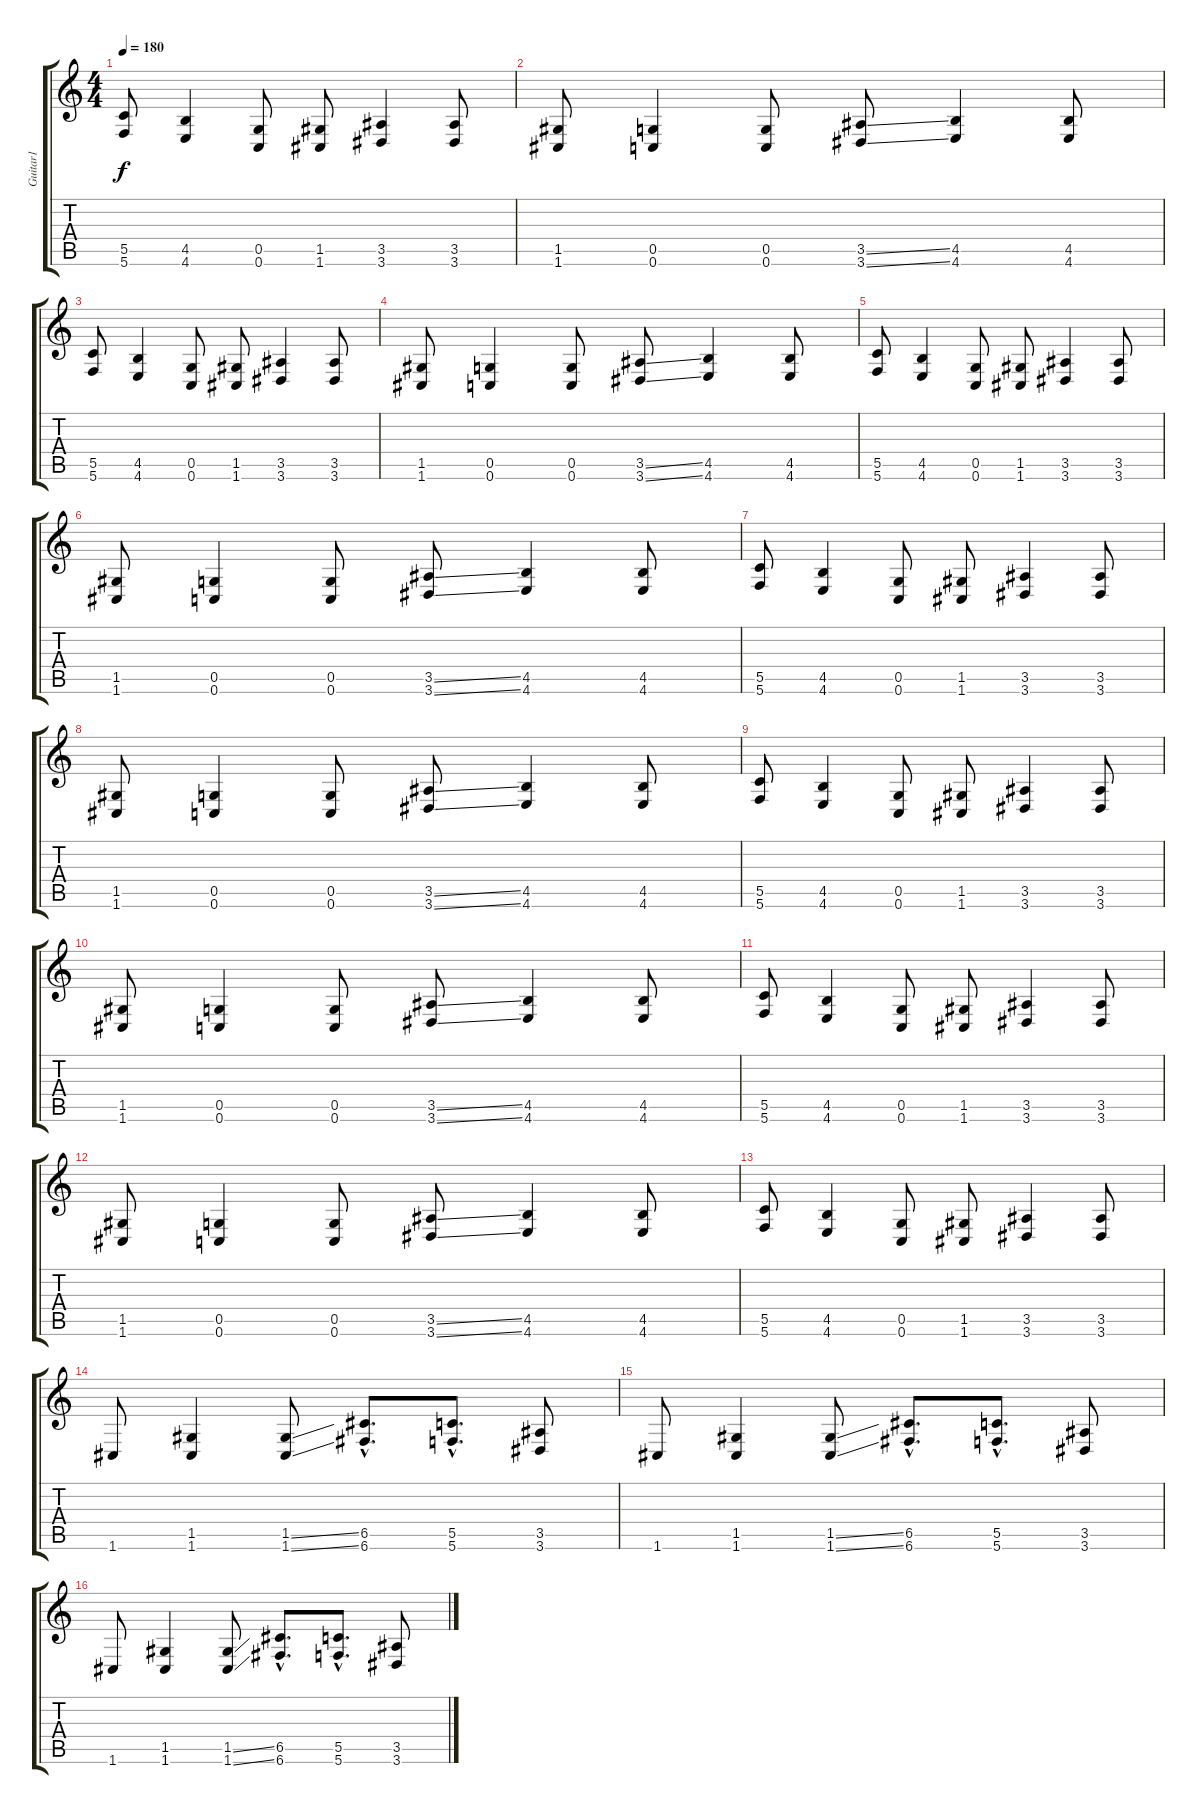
\track ("Guitar1" "Guitar1") {instrument distortionguitar}
\staff {score tabs}
\tuning (D4 A3 F3 C3 G2 C2) {hide}
\ts (4 4)
\tempo 180
\clef g2
\ks c
(5.5 5.6).8{dy f} (4.5 4.6).4 (0.5 0.6).8 (1.5 1.6).8 (3.5 3.6).4 (3.5 3.6).8 |
(1.5 1.6).8 (0.5 0.6).4 (0.5 0.6).8 (3.5{ss} 3.6{ss}).8 (4.5 4.6).4 (4.5 4.6).8 |
(5.5 5.6).8 (4.5 4.6).4 (0.5 0.6).8 (1.5 1.6).8 (3.5 3.6).4 (3.5 3.6).8 |
(1.5 1.6).8 (0.5 0.6).4 (0.5 0.6).8 (3.5{ss} 3.6{ss}).8 (4.5 4.6).4 (4.5 4.6).8 |
(5.5 5.6).8 (4.5 4.6).4 (0.5 0.6).8 (1.5 1.6).8 (3.5 3.6).4 (3.5 3.6).8 |
(1.5 1.6).8 (0.5 0.6).4 (0.5 0.6).8 (3.5{ss} 3.6{ss}).8 (4.5 4.6).4 (4.5 4.6).8 |
(5.5 5.6).8 (4.5 4.6).4 (0.5 0.6).8 (1.5 1.6).8 (3.5 3.6).4 (3.5 3.6).8 |
(1.5 1.6).8 (0.5 0.6).4 (0.5 0.6).8 (3.5{ss} 3.6{ss}).8 (4.5 4.6).4 (4.5 4.6).8 |
(5.5 5.6).8 (4.5 4.6).4 (0.5 0.6).8 (1.5 1.6).8 (3.5 3.6).4 (3.5 3.6).8 |
(1.5 1.6).8 (0.5 0.6).4 (0.5 0.6).8 (3.5{ss} 3.6{ss}).8 (4.5 4.6).4 (4.5 4.6).8 |
(5.5 5.6).8 (4.5 4.6).4 (0.5 0.6).8 (1.5 1.6).8 (3.5 3.6).4 (3.5 3.6).8 |
(1.5 1.6).8 (0.5 0.6).4 (0.5 0.6).8 (3.5{ss} 3.6{ss}).8 (4.5 4.6).4 (4.5 4.6).8 |
(5.5 5.6).8 (4.5 4.6).4 (0.5 0.6).8 (1.5 1.6).8 (3.5 3.6).4 (3.5 3.6).8 |
1.6.8 (1.5 1.6).4 (1.5{ss} 1.6{ss}).8 (6.5{hac} 6.6{hac}).8{d} (5.5{hac} 5.6{hac}).8{d} (3.5 3.6).8 |
1.6.8 (1.5 1.6).4 (1.5{ss} 1.6{ss}).8 (6.5{hac} 6.6{hac}).8{d} (5.5{hac} 5.6{hac}).8{d} (3.5 3.6).8 |
1.6.8 (1.5 1.6).4 (1.5{ss} 1.6{ss}).8 (6.5{hac} 6.6{hac}).8{d} (5.5{hac} 5.6{hac}).8{d} (3.5 3.6).8
